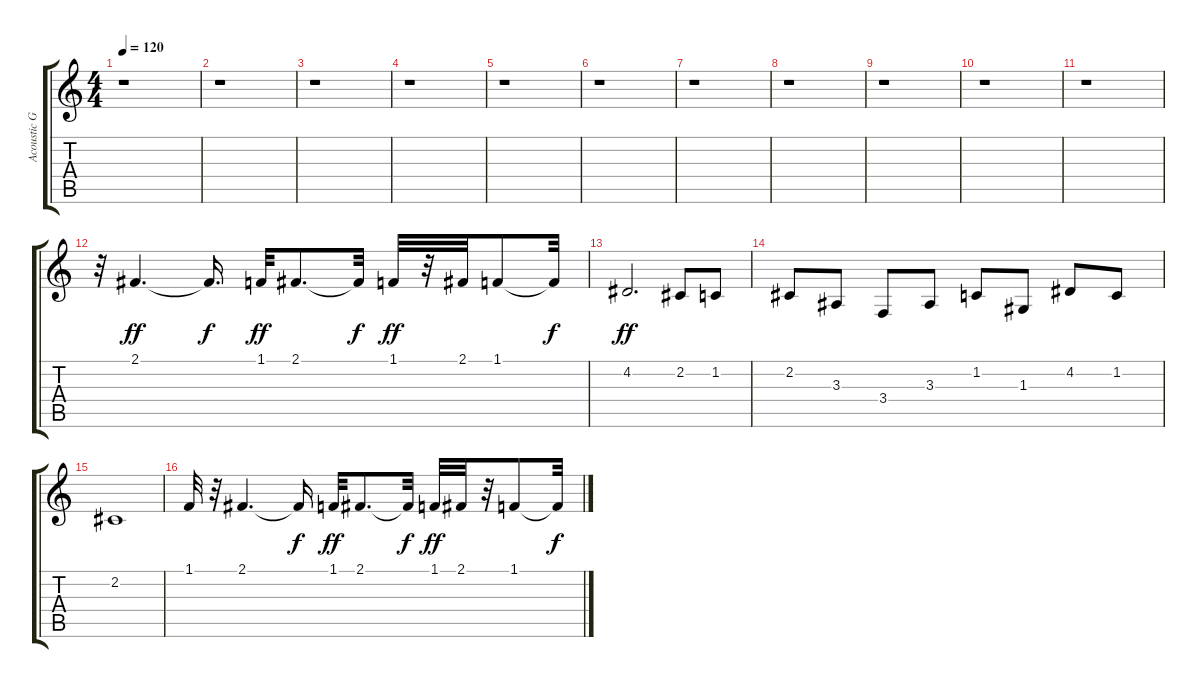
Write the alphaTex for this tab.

\track ("Acoustic Grand Piano" "Acoustic G") {instrument acousticgrandpiano}
\staff {score tabs}
\tuning (E4 B3 G3 D3 A2 E2) {hide}
\ts (4 4)
\tempo 120
\clef g2
\ks c
r.1{dy f} |
r.1 |
r.1 |
r.1 |
r.1 |
r.1 |
r.1 |
r.1 |
r.1 |
r.1 |
r.1 |
r.32 2.1.4{d dy ff} 2.1{t}.16{d dy f} 1.1.32{dy ff} 2.1.8{d} 2.1{t}.32{dy f} 1.1.32{dy ff} r.32 2.1.32 1.1.8 1.1{t}.32{dy f} |
4.2.2{d dy ff} 2.2.8 1.2.8 |
2.2.8 3.3.8 3.4.8 3.3.8 1.2.8 1.3.8 4.2.8 1.2.8 |
2.2.1 |
1.1.32 r.32 2.1.4{d} 2.1{t}.16{dy f} 1.1.32{dy ff} 2.1.8{d} 2.1{t}.32{dy f} 1.1.32{dy ff} 2.1.32 r.32 1.1.8 1.1{t}.32{dy f}
